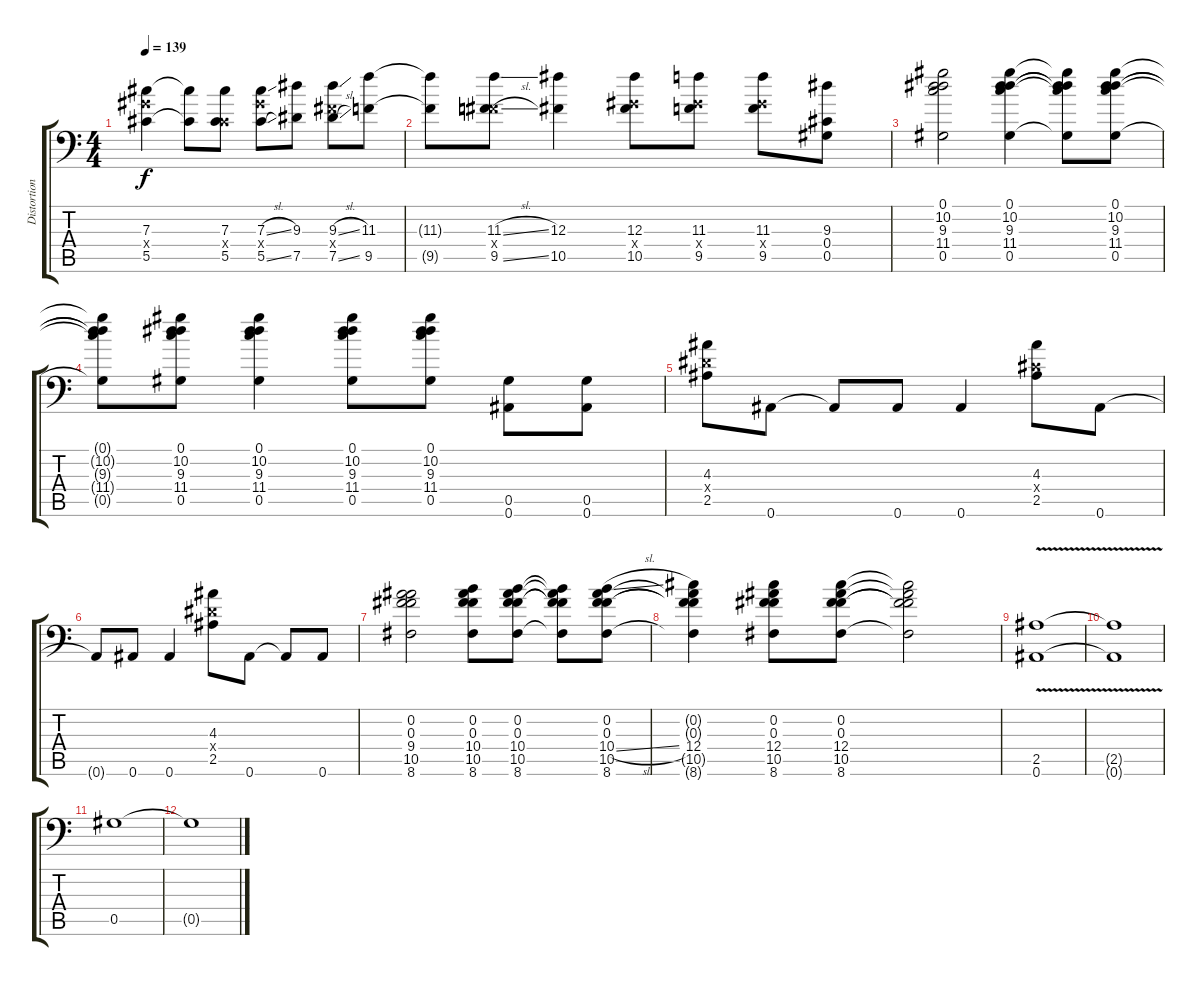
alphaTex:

\track ("Distortion Guitar" "Distortion") {instrument distortionguitar}
\staff {score tabs}
\tuning (Eb4 Bb3 Gb3 Db3 Ab2 Bb1) {hide}
\ts (4 4)
\tempo 139
\clef f4
\ks c
(7.3 7.4{x} 5.5).4{dy f} (7.3{t} 5.5{t}).8 (7.3 0.4{x} 5.5).8 (7.3{sl} 7.4{x} 5.5{sl}).8 (9.3 7.5).8 (9.3{sl} 5.4{x} 7.5{sl}).8 (11.3 9.5).8 |
(11.3{t} 9.5{t}).8 (11.3{sl} 5.4{x} 9.5{sl}).8 (12.3 10.5).4 (12.3 7.4{x} 10.5).8 (11.3 7.4{x} 9.5).8 (11.3 7.4{x} 9.5).8 (9.3 0.4 0.5).8 |
(0.1 10.2 9.3 11.4 0.5).2 (0.1 10.2 9.3 11.4 0.5).4 (0.1{t} 10.2{t} 9.3{t} 11.4{t} 0.5{t}).8 (0.1 10.2 9.3 11.4 0.5).8 |
(0.1{t} 10.2{t} 9.3{t} 11.4{t} 0.5{t}).8 (0.1 10.2 9.3 11.4 0.5).8 (0.1 10.2 9.3 11.4 0.5).4 (0.1 10.2 9.3 11.4 0.5).8 (0.1 10.2 9.3 11.4 0.5).8 (0.5 0.6).8 (0.5 0.6).8 |
(4.3 2.4{x} 2.5).8 0.6.8 0.6{t}.8 0.6.8 0.6.4 (4.3 0.4{x} 2.5).8 0.6.8 |
0.6{t}.8 0.6.8 0.6.4 (4.3 2.4{x} 2.5).8 0.6.8 0.6{t}.8 0.6.8 |
(0.2 0.3 9.4 10.5 8.6).2 (0.2 0.3 10.4 10.5 8.6).8 (0.2 0.3 10.4 10.5 8.6).8 (0.2{t} 0.3{t} 10.4{t} 10.5{t} 8.6{t}).8 (0.2 0.3 10.4{sl} 10.5 8.6).8 |
(0.2{t} 0.3{t} 12.4 10.5{t} 8.6{t}).4 (0.2 0.3 12.4 10.5 8.6).8 (0.2 0.3 12.4 10.5 8.6).8 (0.2{t} 0.3{t} 12.4{t} 10.5{t} 8.6{t}).2 |
(2.5{v} 0.6).1{volume 10} |
(2.5{t} 0.6{t}).1 |
0.5.1{volume 4} |
0.5{t}.1
